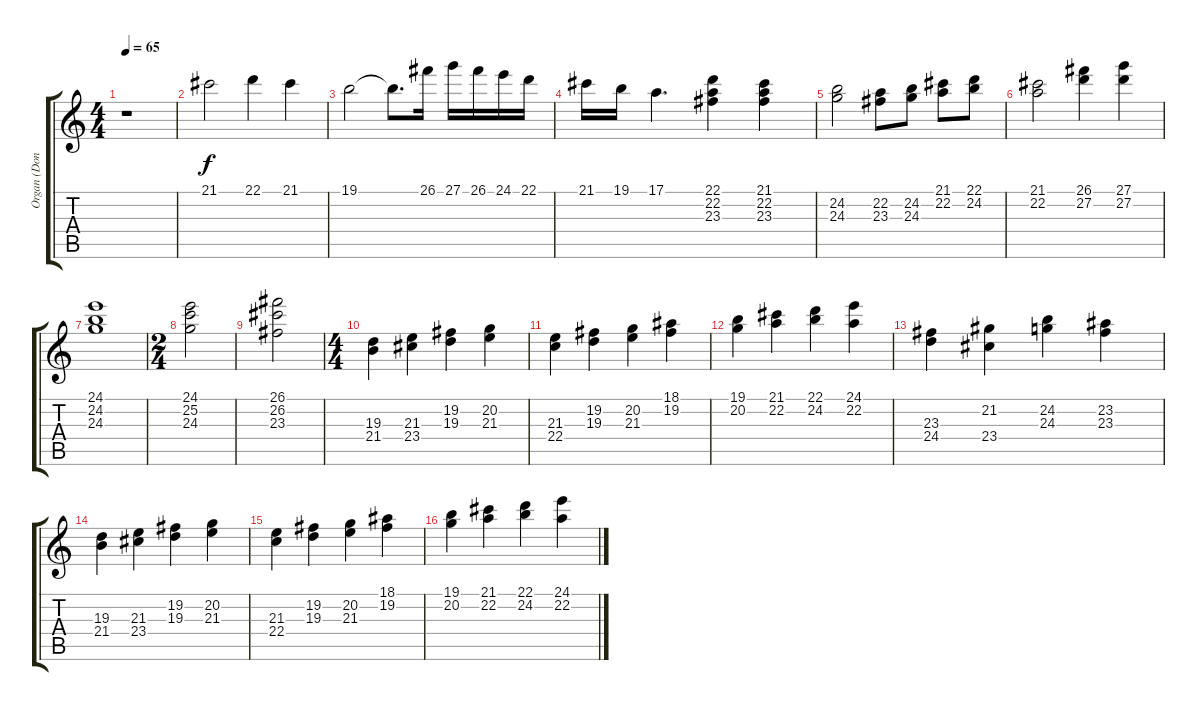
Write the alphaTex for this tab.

\track ("Organ (Don Airey)" "Organ (Don") {instrument rockorgan}
\staff {score tabs}
\tuning (E4 B3 G3 D3 A2 E2) {hide}
\ts (4 4)
\tempo 65
\clef g2
\ks c
r.1{dy f} |
21.1.2 22.1.4 21.1.4 |
19.1.2 19.1{t}.8{d} 26.1.16 27.1.16 26.1.16 24.1.16 22.1.16 |
21.1.16 19.1.16 17.1.4{d} (22.1 22.2 23.3).4 (21.1 22.2 23.3).4 |
(24.2 24.3).2 (22.2 23.3).8 (24.2 24.3).8 (21.1 22.2).8 (22.1 24.2).8 |
(21.1 22.2).2 (26.1 27.2).4 (27.1 27.2).4 |
(24.1 24.2 24.3).1 |
\ts (2 4)
(24.1 25.2 24.3).2 |
(26.1 26.2 23.3).2 |
\ts (4 4)
(19.3 21.4).4 (21.3 23.4).4 (19.2 19.3).4 (20.2 21.3).4 |
(21.3 22.4).4 (19.2 19.3).4 (20.2 21.3).4 (18.1 19.2).4 |
(19.1 20.2).4 (21.1 22.2).4 (22.1 24.2).4 (24.1 22.2).4 |
(23.3 24.4).4 (21.2 23.4).4 (24.2 24.3).4 (23.2 23.3).4 |
(19.3 21.4).4 (21.3 23.4).4 (19.2 19.3).4 (20.2 21.3).4 |
(21.3 22.4).4 (19.2 19.3).4 (20.2 21.3).4 (18.1 19.2).4 |
(19.1 20.2).4 (21.1 22.2).4 (22.1 24.2).4 (24.1 22.2).4
